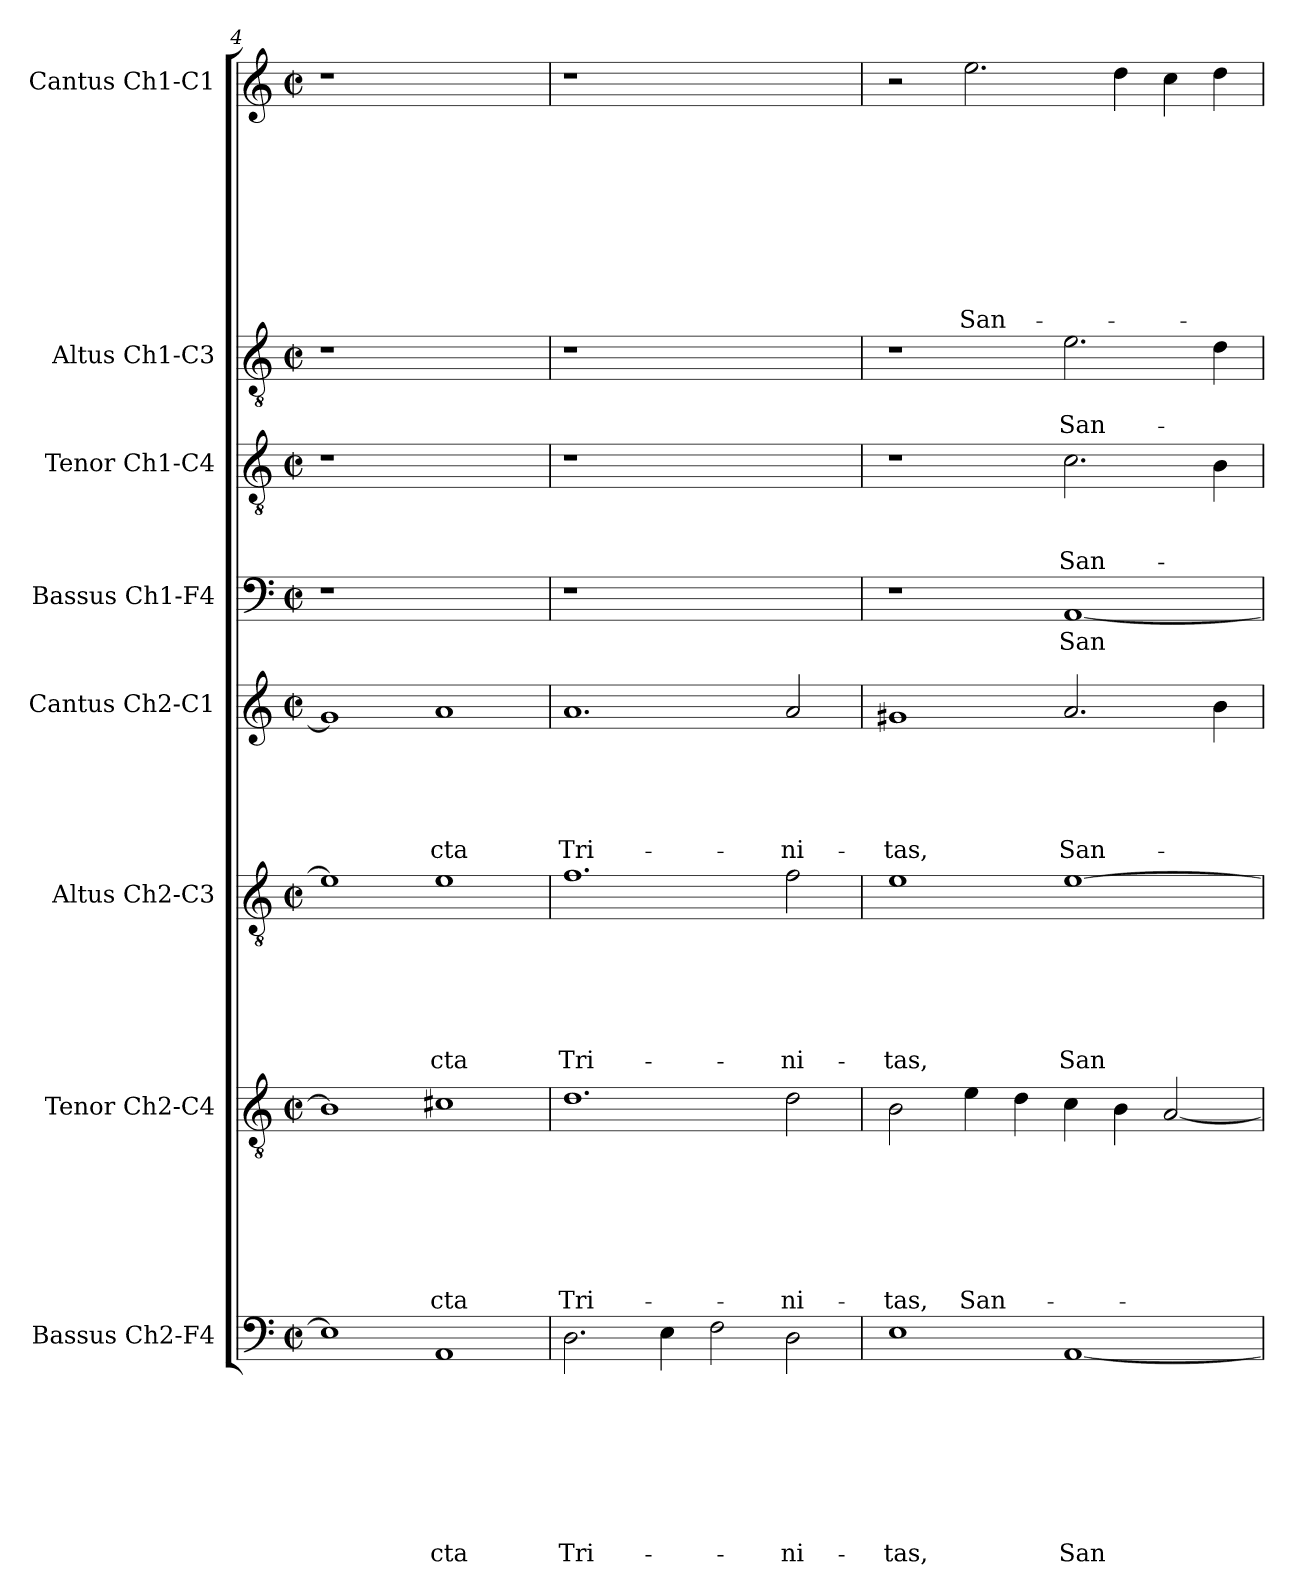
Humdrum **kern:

**kern	**text	**text	**text	**text	**text	**text	**text	**text	**kern	**text	**text	**text	**text	**text	**text	**text	**kern	**text	**text	**text	**text	**text	**text	**kern	**text	**text	**text	**text	**text	**kern	**text	**kern	**text	**text	**text	**kern	**text	**text	**kern	**text	**text	**text	**text	**text	**text	**text	**text	**text
*part8	*part8	*part8	*part8	*part8	*part8	*part8	*part8	*part8	*part7	*part7	*part7	*part7	*part7	*part7	*part7	*part7	*part6	*part6	*part6	*part6	*part6	*part6	*part6	*part5	*part5	*part5	*part5	*part5	*part5	*part4	*part4	*part3	*part3	*part3	*part3	*part2	*part2	*part2	*part1	*part1	*part1	*part1	*part1	*part1	*part1	*part1	*part1	*part1
*staff8	*staff8	*staff8	*staff8	*staff8	*staff8	*staff8	*staff8	*staff8	*staff7	*staff7	*staff7	*staff7	*staff7	*staff7	*staff7	*staff7	*staff6	*staff6	*staff6	*staff6	*staff6	*staff6	*staff6	*staff5	*staff5	*staff5	*staff5	*staff5	*staff5	*staff4	*staff4	*staff3	*staff3	*staff3	*staff3	*staff2	*staff2	*staff2	*staff1	*staff1	*staff1	*staff1	*staff1	*staff1	*staff1	*staff1	*staff1	*staff1
*I"Bassus Ch2-F4	*	*	*	*	*	*	*	*	*I"Tenor Ch2-C4	*	*	*	*	*	*	*	*I"Altus Ch2-C3	*	*	*	*	*	*	*I"Cantus Ch2-C1	*	*	*	*	*	*I"Bassus Ch1-F4	*	*I"Tenor Ch1-C4	*	*	*	*I"Altus Ch1-C3	*	*	*I"Cantus Ch1-C1	*	*	*	*	*	*	*	*	*
*I'B2	*	*	*	*	*	*	*	*	*I'T2	*	*	*	*	*	*	*	*I'A2	*	*	*	*	*	*	*I'C2	*	*	*	*	*	*I'B	*	*I'T	*	*	*	*I'A	*	*	*I'C	*	*	*	*	*	*	*	*	*
*clefF4	*	*	*	*	*	*	*	*	*clefGv2	*	*	*	*	*	*	*	*clefGv2	*	*	*	*	*	*	*clefG2	*	*	*	*	*	*clefF4	*	*clefGv2	*	*	*	*clefGv2	*	*	*clefG2	*	*	*	*	*	*	*	*	*
*k[]	*	*	*	*	*	*	*	*	*k[]	*	*	*	*	*	*	*	*k[]	*	*	*	*	*	*	*k[]	*	*	*	*	*	*k[]	*	*k[]	*	*	*	*k[]	*	*	*k[]	*	*	*	*	*	*	*	*	*
*C:	*	*	*	*	*	*	*	*	*C:	*	*	*	*	*	*	*	*C:	*	*	*	*	*	*	*C:	*	*	*	*	*	*C:	*	*C:	*	*	*	*C:	*	*	*C:	*	*	*	*	*	*	*	*	*
*M2/2	*	*	*	*	*	*	*	*	*M2/2	*	*	*	*	*	*	*	*M2/2	*	*	*	*	*	*	*M2/2	*	*	*	*	*	*M2/2	*	*M2/2	*	*	*	*M2/2	*	*	*M2/2	*	*	*	*	*	*	*	*	*
*met(c|)	*	*	*	*	*	*	*	*	*met(c|)	*	*	*	*	*	*	*	*met(c|)	*	*	*	*	*	*	*met(c|)	*	*	*	*	*	*met(c|)	*	*met(c|)	*	*	*	*met(c|)	*	*	*met(c|)	*	*	*	*	*	*	*	*	*
=4	=4	=4	=4	=4	=4	=4	=4	=4	=4	=4	=4	=4	=4	=4	=4	=4	=4	=4	=4	=4	=4	=4	=4	=4	=4	=4	=4	=4	=4	=4	=4	=4	=4	=4	=4	=4	=4	=4	=4	=4	=4	=4	=4	=4	=4	=4	=4	=4
1E]	.	.	.	.	.	.	.	.	1B]	.	.	.	.	.	.	.	1e]	.	.	.	.	.	.	1g#]	.	.	.	.	.	1r	.	1r	.	.	.	1r	.	.	1r	.	.	.	.	.	.	.	.	.
!	!	!	!	!	!	!	!	!LO:LY:b	!	!	!	!	!	!	!	!LO:LY:b	!	!	!	!	!	!	!LO:LY:b	!	!	!	!	!	!LO:LY:b	!	!	!	!	!	!	!	!	!	!	!	!	!	!	!	!	!	!	!
1AA	.	.	.	.	.	.	.	-cta	1c#X	.	.	.	.	.	.	-cta	1e	.	.	.	.	.	-cta	1a	.	.	.	.	-cta	1ryy	.	1ryy	.	.	.	1ryy	.	.	1ryy	.	.	.	.	.	.	.	.	.
=5	=5	=5	=5	=5	=5	=5	=5	=5	=5	=5	=5	=5	=5	=5	=5	=5	=5	=5	=5	=5	=5	=5	=5	=5	=5	=5	=5	=5	=5	=5	=5	=5	=5	=5	=5	=5	=5	=5	=5	=5	=5	=5	=5	=5	=5	=5	=5	=5
!	!	!	!	!	!	!	!	!LO:LY:b	!	!	!	!	!	!	!	!LO:LY:b	!	!	!	!	!	!	!LO:LY:b	!	!	!	!	!	!LO:LY:b	!	!	!	!	!	!	!	!	!	!	!	!	!	!	!	!	!	!	!
2.D\	.	.	.	.	.	.	.	Tri-	1.d	.	.	.	.	.	.	Tri-	1.f	.	.	.	.	.	Tri-	1.a	.	.	.	.	Tri-	1r	.	1r	.	.	.	1r	.	.	1r	.	.	.	.	.	.	.	.	.
4E\	.	.	.	.	.	.	.	.	.	.	.	.	.	.	.	.	.	.	.	.	.	.	.	.	.	.	.	.	.	.	.	.	.	.	.	.	.	.	.	.	.	.	.	.	.	.	.	.
2F\	.	.	.	.	.	.	.	.	.	.	.	.	.	.	.	.	.	.	.	.	.	.	.	.	.	.	.	.	.	1ryy	.	1ryy	.	.	.	1ryy	.	.	1ryy	.	.	.	.	.	.	.	.	.
!	!	!	!	!	!	!	!	!LO:LY:b	!	!	!	!	!	!	!	!LO:LY:b	!	!	!	!	!	!	!LO:LY:b	!	!	!	!	!	!LO:LY:b	!	!	!	!	!	!	!	!	!	!	!	!	!	!	!	!	!	!	!
2D\	.	.	.	.	.	.	.	-ni-	2d\	.	.	.	.	.	.	-ni-	2f\	.	.	.	.	.	-ni-	2a/	.	.	.	.	-ni-	.	.	.	.	.	.	.	.	.	.	.	.	.	.	.	.	.	.	.
=6	=6	=6	=6	=6	=6	=6	=6	=6	=6	=6	=6	=6	=6	=6	=6	=6	=6	=6	=6	=6	=6	=6	=6	=6	=6	=6	=6	=6	=6	=6	=6	=6	=6	=6	=6	=6	=6	=6	=6	=6	=6	=6	=6	=6	=6	=6	=6	=6
!	!	!	!	!	!	!	!	!LO:LY:b	!	!	!	!	!	!	!	!LO:LY:b	!	!	!	!	!	!	!LO:LY:b	!	!	!	!	!	!LO:LY:b	!	!	!	!	!	!	!	!	!	!	!	!	!	!	!	!	!	!	!
1E	.	.	.	.	.	.	.	-tas,	2B\	.	.	.	.	.	.	-tas,	1e	.	.	.	.	.	-tas,	1g#X	.	.	.	.	-tas,	1r	.	1r	.	.	.	1r	.	.	2r	.	.	.	.	.	.	.	.	.
!	!	!	!	!	!	!	!	!	!	!	!	!	!	!	!	!LO:LY:b	!	!	!	!	!	!	!	!	!	!	!	!	!	!	!	!	!	!	!	!	!	!	!	!	!	!	!	!	!	!	!	!LO:LY:b
.	.	.	.	.	.	.	.	.	4e\	.	.	.	.	.	.	San-	.	.	.	.	.	.	.	.	.	.	.	.	.	.	.	.	.	.	.	.	.	.	2.ee\	.	.	.	.	.	.	.	.	San-
.	.	.	.	.	.	.	.	.	4d\	.	.	.	.	.	.	.	.	.	.	.	.	.	.	.	.	.	.	.	.	.	.	.	.	.	.	.	.	.	.	.	.	.	.	.	.	.	.	.
!	!	!	!	!	!	!	!	!LO:LY:b	!	!	!	!	!	!	!	!	!	!	!	!	!	!	!LO:LY:b	!	!	!	!	!	!LO:LY:b	!	!LO:LY:b	!	!	!	!LO:LY:b	!	!	!LO:LY:b	!	!	!	!	!	!	!	!	!	!
[1AA	.	.	.	.	.	.	.	San-	4c\	.	.	.	.	.	.	.	[1e	.	.	.	.	.	San-	2.a/	.	.	.	.	San-	[1AA	San-	2.c\	.	.	San-	2.e\	.	San-	.	.	.	.	.	.	.	.	.	.
.	.	.	.	.	.	.	.	.	4B\	.	.	.	.	.	.	.	.	.	.	.	.	.	.	.	.	.	.	.	.	.	.	.	.	.	.	.	.	.	4dd\	.	.	.	.	.	.	.	.	.
.	.	.	.	.	.	.	.	.	[2A/	.	.	.	.	.	.	.	.	.	.	.	.	.	.	.	.	.	.	.	.	.	.	.	.	.	.	.	.	.	4cc\	.	.	.	.	.	.	.	.	.
.	.	.	.	.	.	.	.	.	.	.	.	.	.	.	.	.	.	.	.	.	.	.	.	4b\	.	.	.	.	.	.	.	4B\	.	.	.	4d\	.	.	4dd\	.	.	.	.	.	.	.	.	.
=	=	=	=	=	=	=	=	=	=	=	=	=	=	=	=	=	=	=	=	=	=	=	=	=	=	=	=	=	=	=	=	=	=	=	=	=	=	=	=	=	=	=	=	=	=	=	=	=
*-	*-	*-	*-	*-	*-	*-	*-	*-	*-	*-	*-	*-	*-	*-	*-	*-	*-	*-	*-	*-	*-	*-	*-	*-	*-	*-	*-	*-	*-	*-	*-	*-	*-	*-	*-	*-	*-	*-	*-	*-	*-	*-	*-	*-	*-	*-	*-	*-
